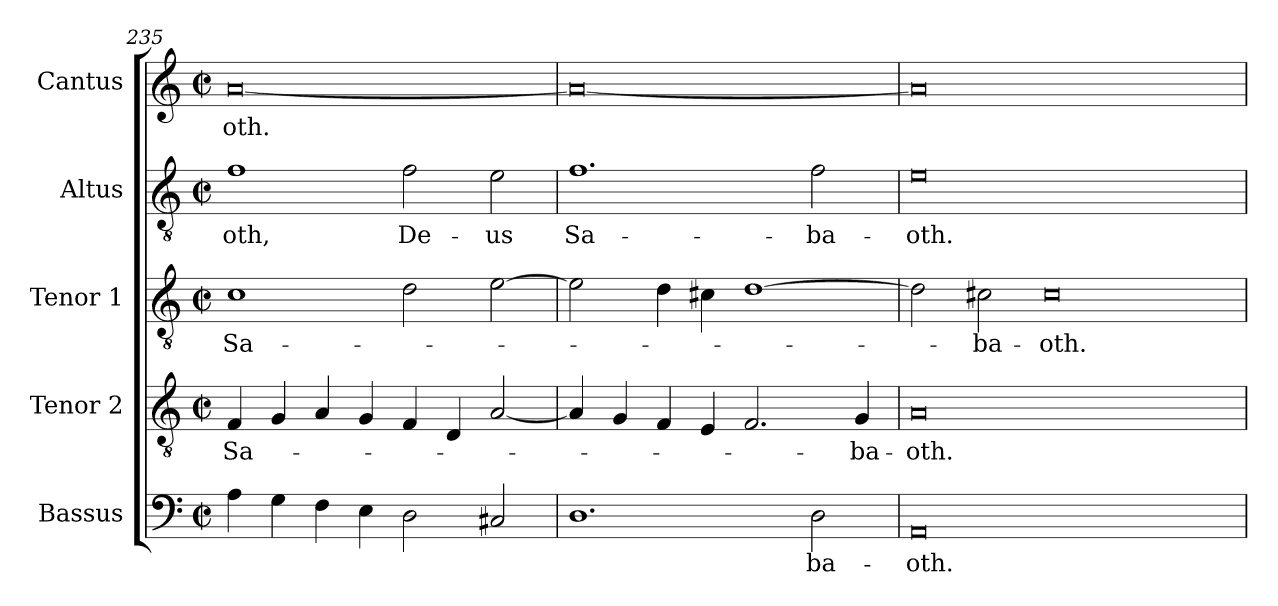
**kern	**text	**kern	**text	**kern	**text	**kern	**text	**kern	**text
*part5	*part5	*part4	*part4	*part3	*part3	*part2	*part2	*part1	*part1
*staff5	*staff5	*staff4	*staff4	*staff3	*staff3	*staff2	*staff2	*staff1	*staff1
*I"Bassus	*	*I"Tenor 2	*	*I"Tenor 1	*	*I"Altus	*	*I"Cantus	*
*clefF4	*	*clefGv2	*	*clefGv2	*	*clefGv2	*	*clefG2	*
*k[]	*	*k[]	*	*k[]	*	*k[]	*	*k[]	*
*C:	*	*C:	*	*C:	*	*C:	*	*C:	*
*M2/2	*	*M2/2	*	*M2/2	*	*M2/2	*	*M2/2	*
*met(c|)	*	*met(c|)	*	*met(c|)	*	*met(c|)	*	*met(c|)	*
=235	=235	=235	=235	=235	=235	=235	=235	=235	=235
!	!	!	!LO:LY:b:cj	!	!LO:LY:b:cj	!	!LO:LY:b:cj	!	!LO:LY:b:cj
4A\	.	4F/	Sa-	1c	Sa-	1f	-oth,	[<0a	-oth.
4G\	.	4G/	.	.	.	.	.	.	.
4F\	.	4A/	.	.	.	.	.	.	.
4E\	.	4G/	.	.	.	.	.	.	.
!	!	!	!	!	!	!	!LO:LY:b:cj	!	!
2D\	.	4F/	.	2d\	.	2f\	De-	.	.
.	.	4D/	.	.	.	.	.	.	.
!	!	!	!	!	!	!	!LO:LY:b:cj	!	!
2C#X/	.	[<2A/	.	[>2e\	.	2e\	-us	.	.
=236	=236	=236	=236	=236	=236	=236	=236	=236	=236
!	!	!	!	!	!	!	!LO:LY:b:cj	!	!
1.D	.	4A/]	.	2e\]	.	1.f	Sa-	0a_<	.
.	.	4G/	.	.	.	.	.	.	.
.	.	4F/	.	4d\	.	.	.	.	.
.	.	4E/	.	4c#X\	.	.	.	.	.
.	.	2.F/	.	[>1d	.	.	.	.	.
!	!LO:LY:b:cj	!	!	!	!	!	!LO:LY:b:cj	!	!
2D\	-ba-	.	.	.	.	2f\	-ba-	.	.
!	!	!	!LO:LY:b:cj	!	!	!	!	!	!
.	.	4G/	-ba-	.	.	.	.	.	.
=237	=237	=237	=237	=237	=237	=237	=237	=237	=237
!	!LO:LY:b:cj	!	!LO:LY:b:cj	!	!	!	!LO:LY:b:cj	!	!
0AA	-oth.	0A	-oth.	2d\]	.	0e	-oth.	0a]	.
!	!	!	!	!	!LO:LY:b	!	!	!	!
.	.	.	.	2c#X\	-ba-	.	.	.	.
!	!	!	!	!	!LO:LY:b:rj	!	!	!	!
.	.	.	.	0c#	-oth.	.	.	.	.
1ryy	.	1ryy	.	.	.	1ryy	.	1ryy	.
=	=	=	=	=	=	=	=	=	=
*-	*-	*-	*-	*-	*-	*-	*-	*-	*-
